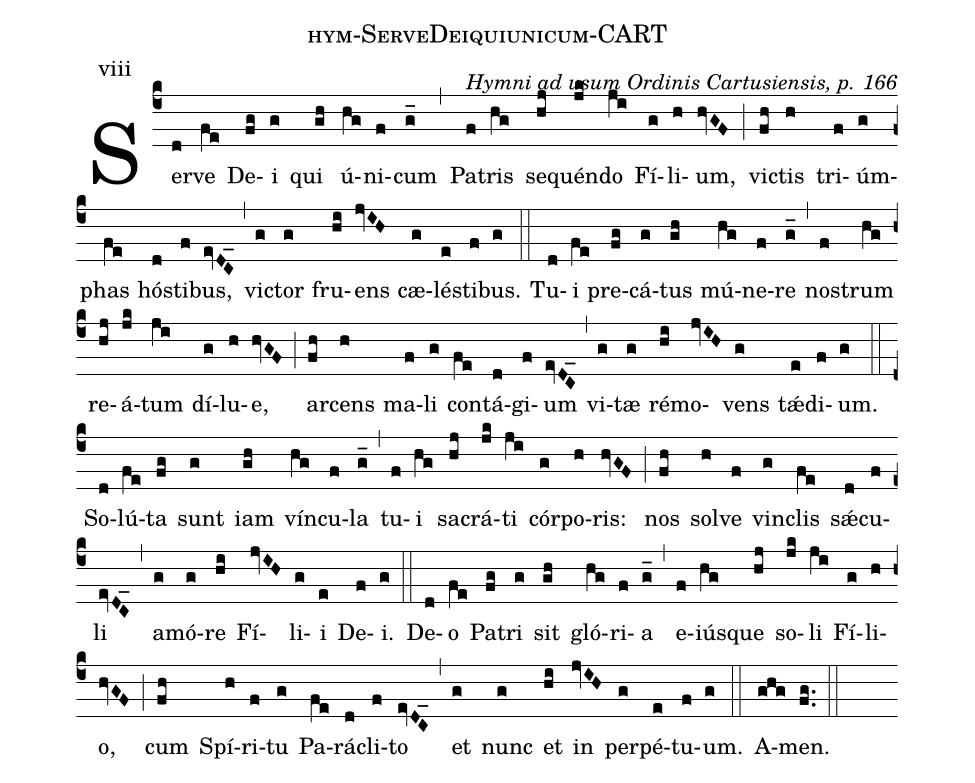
name: hym-ServeDeiquiunicum-CART;
commentary: Hymni ad usum Ordinis Cartusiensis, p. 166;
annotation: viii;
%%
(c4) Ser(d)ve(fe) De(fg)i(g) qui(gh) ú(hg)ni(f)cum(g_) (,)
Pa(f)tris(hg) se(hj)quén(jk)do(ji) Fí(g)li(h)um,(hvGF) (;)
vi(fh)ctis(h) tri(f)úm(g)phas(fe) hó(d)sti(f)bus,(evDC_) (,)
vi(g)ctor(g) fru(hi)ens(jvIH) cæ(g)lé(e)sti(f)bus.(g) (::)
Tu(d)i(fe) pre(fg)cá(g)tus(gh) mú(hg)ne(f)re(g_) (,)
no(f)strum(hg) re(hj)á(jk)tum(ji) dí(g)lu(h)e,(hvGF) (;)
ar(fh)cens(h) ma(f)li(g) con(fe)tá(d)gi(f)um(evDC_) (,)
vi(g)tæ(g) ré(hi)mo(jvIH)vens(g) tǽ(e)di(f)um.(g) (::)
So(d)lú(fe)ta(fg) sunt(g) iam(gh) vín(hg)cu(f)la(g_) (,)
tu(f)i(hg) sa(hj)crá(jk)ti(ji) cór(g)po(h)ris:(hvGF) (;)
nos(fh) sol(h)ve(f) vin(g)clis(fe) sǽ(d)cu(f)li(evDC_) (,)
a(g)mó(g)re(hi) Fí(jvIH)li(g)i(e) De(f)i.(g) (::)
De(d)o(fe) Pa(fg)tri(g) sit(gh) gló(hg)ri(f)a(g_) (,)
e(f)iús(hg)que(hj) so(jk)li(ji) Fí(g)li(h)o,(hvGF) (;)
cum(fh) Spí(h)ri(f)tu(g) Pa(fe)rá(d)cli(f)to(evDC_) (,)
et(g) nunc(g) et(hi) in(jvIH) per(g)pé(e)tu(f)um.(g) (::)
A(ghg)men.(fg..) (::)
